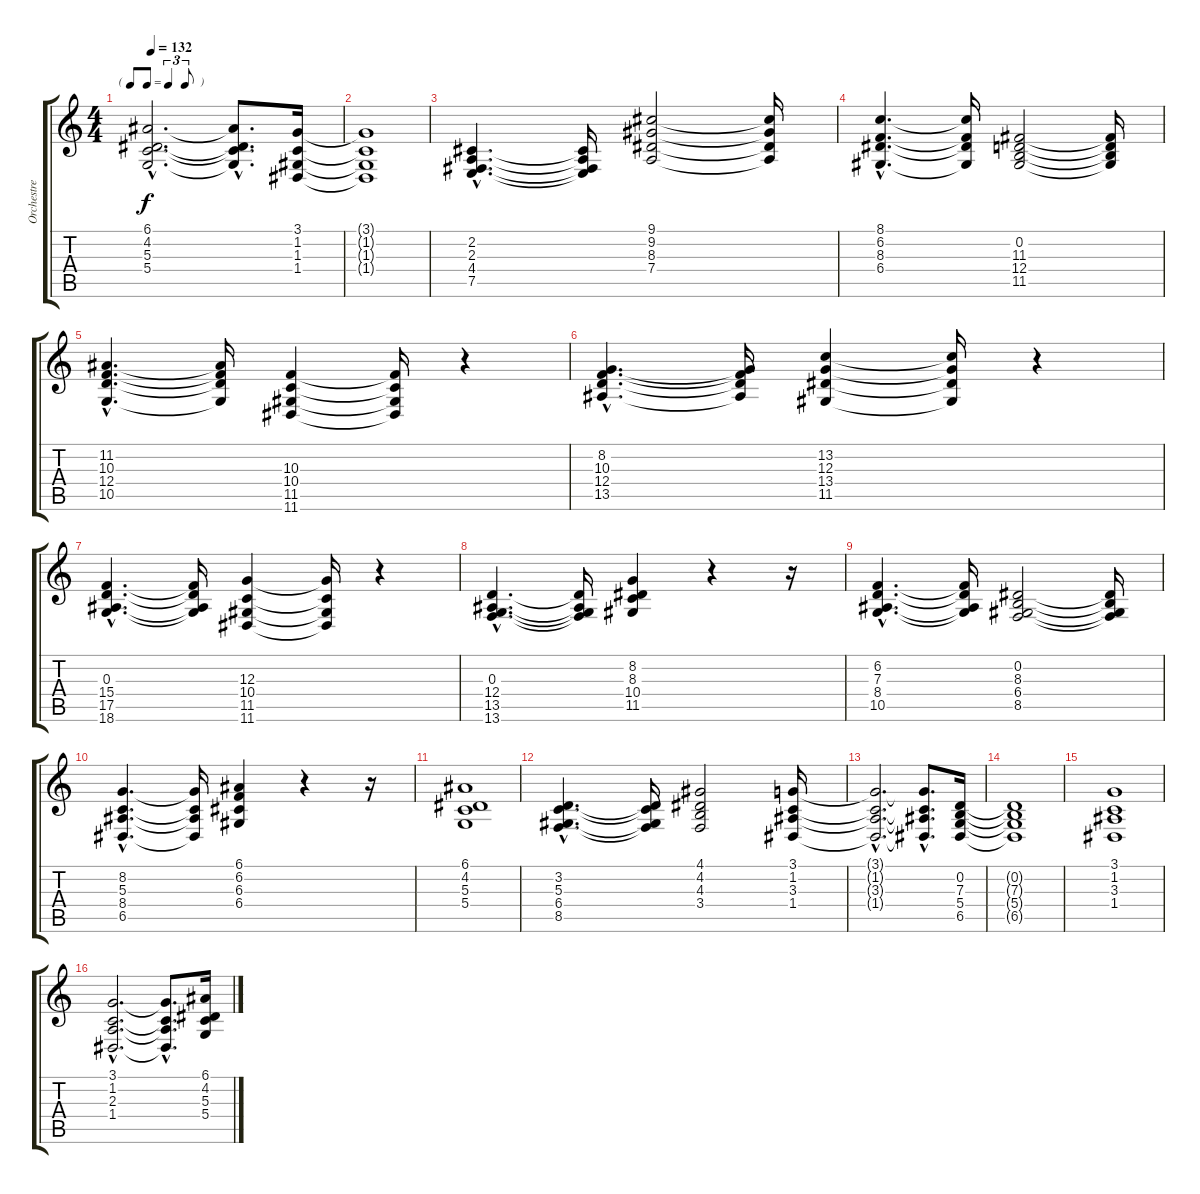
\track ("Orchestre" "Orchestre") {instrument synthstrings1}
\staff {score tabs}
\tuning (E4 B3 G3 D3 A2 E2) {hide}
\ts (4 4)
\tf triplet8th
\tempo 132
\clef g2
\ks c
(6.1{hac} 4.2{hac} 5.3{hac} 5.4{hac}).2{d dy f} (6.1{hac t} 4.2{hac t} 5.3{hac t} 5.4{hac t}).8{d} (3.1 1.2 1.3 1.4).16 |
(3.1{t} 1.2{t} 1.3{t} 1.4{t}).1 |
(2.2{hac} 2.3{hac} 4.4{hac} 7.5{hac}).4{d} (2.2{t} 2.3{t} 4.4{t} 7.5{t}).16 (9.1 9.2 8.3 7.4).2 (9.1{t} 9.2{t} 8.3{t} 7.4{t}).16 |
(8.1{hac} 6.2{hac} 8.3{hac} 6.4{hac}).4{d} (8.1{t} 6.2{t} 8.3{t} 6.4{t}).16 (0.2 11.3 12.4 11.5).2 (0.2{t} 11.3{t} 12.4{t} 11.5{t}).16 |
(11.2{hac} 10.3{hac} 12.4{hac} 10.5{hac}).4{d} (11.2{t} 10.3{t} 12.4{t} 10.5{t}).16 (10.3 10.4 11.5 11.6).4 (10.3{t} 10.4{t} 11.5{t} 11.6{t}).16 r.4 |
(8.2{hac} 10.3{hac} 12.4{hac} 13.5{hac}).4{d} (8.2{t} 10.3{t} 12.4{t} 13.5{t}).16 (13.2 12.3 13.4 11.5).4 (13.2{t} 12.3{t} 13.4{t} 11.5{t}).16 r.4 |
(0.3{hac} 15.4{hac} 17.5{hac} 18.6{hac}).4{d} (0.3{t} 15.4{t} 17.5{t} 18.6{t}).16 (12.3 10.4 11.5 11.6).4 (12.3{t} 10.4{t} 11.5{t} 11.6{t}).16 r.4 |
(0.3{hac} 12.4{hac} 13.5{hac} 13.6{hac}).4{d} (0.3{t} 12.4{t} 13.5{t} 13.6{t}).16 (8.2 8.3 10.4 11.5).4 r.4 r.16 |
(6.2{hac} 7.3{hac} 8.4{hac} 10.5{hac}).4{d} (6.2{t} 7.3{t} 8.4{t} 10.5{t}).16 (0.2 8.3 6.4 8.5).2 (0.2{t} 8.3{t} 6.4{t} 8.5{t}).16 |
(8.2{hac} 5.3{hac} 8.4{hac} 6.5{hac}).4{d} (8.2{t} 5.3{t} 8.4{t} 6.5{t}).16 (6.1 6.2 6.3 6.4).4 r.4 r.16 |
(6.1 4.2 5.3 5.4).1 |
(3.2{hac} 5.3{hac} 6.4{hac} 8.5{hac}).4{d} (3.2{t} 5.3{t} 6.4{t} 8.5{t}).16 (4.1 4.2 4.3 3.4).2 (3.1 1.2 3.3 1.4).16 |
(3.1{hac t} 1.2{hac t} 3.3{hac t} 1.4{hac t}).2{d} (3.1{hac t} 1.2{hac t} 3.3{hac t} 1.4{hac t}).8{d} (0.2 7.3 5.4 6.5).16 |
(0.2{t} 7.3{t} 5.4{t} 6.5{t}).1 |
(3.1 1.2 3.3 1.4).1 |
(3.1{hac} 1.2{hac} 2.3{hac} 1.4{hac}).2{d} (3.1{hac t} 1.2{hac t} 2.3{hac t} 1.4{hac t}).8{d} (6.1 4.2 5.3 5.4).16
